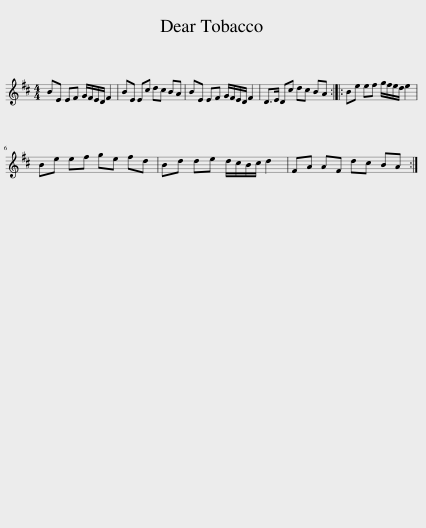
X:1
L:1/8
M:4/4
I:linebreak $
K:D
V:1 treble
V:1
 BE EF G/F/E/D/ F2 | BE Ec dc BA | BE EF G/F/E/D/ F2 | D>E Dc dc BA :: Be ef g/f/e/d/ e2 |$ %5
 Be ef ge fd | Bd de d/c/B/c/ d2 | FA AF dc BA :| %8
